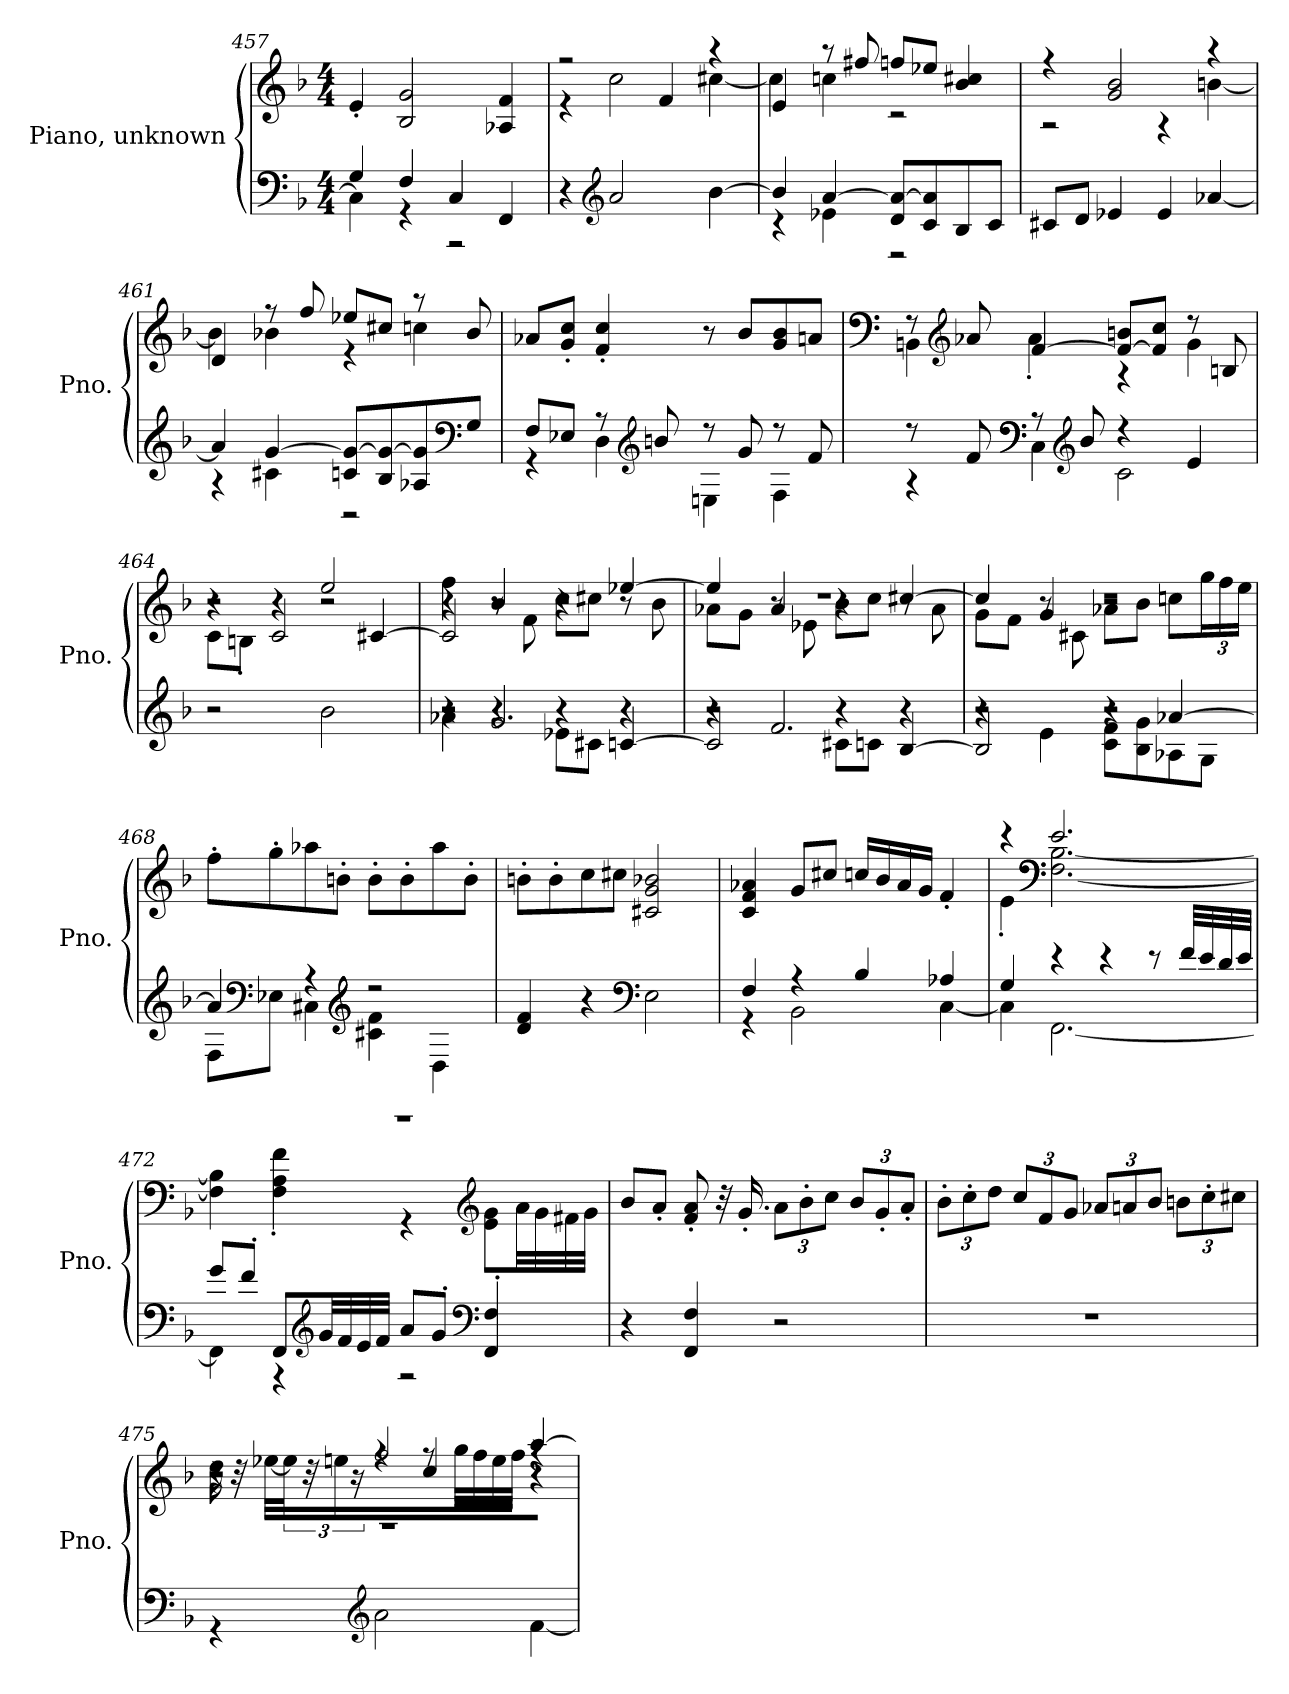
**kern	**kern
*part1	*part1
*staff2	*staff1
*I"Piano, unknown	*
*I'Pno.	*
*clefF4	*clefG2
*k[b-]	*k[b-]
*M4/4	*M4/4
=457	=457
*^	*
4G/	4C\]	4e'/
4F/	4r	2B-/ 2g/
4C/	2r	.
4FF/	.	4A-X/ 4f/
*v	*v	*
=458	=458
*	*^
4r	2r	4r
*clefG2	*	*
2a/	.	2cc\
.	4f/	.
[4b-\	4r	[4cc#X\
=459	=459	=459
*^	*	*
4b-/]	4r	4e/	4cc#\]
[4a/	4e-X\	8r	4ccn\
.	.	8ff#X/	.
8d/ 8a/_L	2r	8ffn/L	2r
8c/ 8a/]	.	8ee-X/J	.
8B-/	.	4b-/ 4cc#X/	.
8c/J	.	.	.
*v	*v	*	*
!!LO:LB:g=z	!!
=460	=460	=460
8c#X/L	4r	2r
8d/J	.	.
4e-X/	2g/ 2b-/	.
4e-/	.	4r
[4a-X/	4r	[4bn\
=461	=461	=461
*^	*	*
4a-/]	4r	4d/	4b\]
[4g/	4c#X\	8r	4b-X\
.	.	8ff/	.
8cn/ 8g/_L	2r	8ee-X/L	4r
8B-/ 8g/_	.	8cc#X/J	.
8A-X/ 8g/]	.	8r	4ccn\
*clefF4	*	*	*
8G/J	.	8b-/	.
*	*	*v	*v
=462	=462	=462
8F/L	4r	8a-X/L
8E-X/J	.	8g/' 8cc/'J
8r	4D\	4f/' 4cc/'
*clefG2	*	*
8bn/	.	.
8r	4En\	8r
8g/	.	8b-/L
8r	4F\	8g/ 8b-/
8f/	.	8an/J
!!LO:LB:g=z
=463	=463	=463
*	*	*clefF4
*	*	*^
8r	4r	8r	4BBn\
*	*	*clefG2	*
8f/	.	8a-X/	.
*clefF4	*	*	*
8r	4C\	[4f/	4a-'\
*clefG2	*	*	*
8b-/	.	.	.
4r	2c\	8f/_ 8bn/L	4r
.	.	8f/] 8cc/J	.
4e/	.	8r	4g\
.	.	8Bn/	.
*v	*v	*	*
=464	=464	=464
*	*	*^
2r	2r	8c\L	4r
.	.	8Bn'\J	.
.	.	4r	2c/
2b-\	2ee/	2r	.
.	.	.	[4c#X/
=465	=465	=465	=465
*^	*	*	*
*	*^	*	*	*
4r	4a-X\	2r	4r	4ff\	2c#/]
2.g/	4r	.	4b-/	8r	.
.	.	.	.	8f\	.
.	8e-X\L	4r	2r	8cc\L	4r
.	8c#X\J	.	.	8cc#X\J	.
.	4r	[4cn/	.	8r	[4ee-X/
.	.	.	.	8b-\	.
!!LO:LB:g=z	!!	!!
=466	=466	=466	=466	=466	=466
4r	2r	2c/]	1r	8a-X\L	4ee-/]
.	.	.	.	8g\J	.
2.f/	.	.	.	8r	4a-/
.	.	.	.	8e-X\	.
.	8c#X\L	4r	.	8b-\L	4r
.	8cn\J	.	.	8cc\J	.
.	4r	[4B-/	.	8r	[4cc#X/
.	.	.	.	8a-\	.
=467	=467	=467	=467	=467	=467
2r	4r	2B-/]	1r	8g\L	4cc#/]
.	.	.	.	8f\J	.
.	4e\	.	.	8r	4g/
.	.	.	.	8c#X\	.
4r	8c\ 8f\L	2r	.	8a-X\L	2r
.	8B-\ 8g\	.	.	8b-\J	.
[4a-X/	8A-X\	.	.	8ccn\L	.
*	*	*	*	*Xbrackettup	*
.	8G\J	.	.	24gg\L	.
.	.	.	.	24ff\	.
.	.	.	.	24ee\JJ	.
*	*v	*v	*	*	*
*	*	*v	*v	*v
=468	=468	=468
4a-/]	8F\L	8ff'\L
*clefF4	*	*
.	8E-X\J	8gg'\
4r	4C#X\	8aa-X\
.	.	8bn'\J
*clefG2	*	*
2r	4c#X\ 4f\	8b'\L
.	.	8b'\
.	4D\	8aa-\
.	.	8b'\J
*v	*v	*
!!LO:PB:g=z
=469	=469
4d/ 4f/	8bn'\L
.	8b'\
4r	8cc\
.	8cc#X\J
*clefF4	*
2E\	2c#X/ 2g/ 2b-X/
=470	=470
*^	*
4F/	4r	4c/ 4f/ 4a-X/
4r	2BB-\	8g/L
.	.	8cc#X/J
4B-/	.	16ccn/LL
.	.	16b-/
.	.	16a-/
.	.	16g/JJ
4A-X/	[4C\	4f'/
=471	=471	=471
*	*	*^
4G/	4C\]	4r	4e'\
*	*	*clefF4	*
4r	[2.FF\	2.e/	[2.F\ [2.B-\
4r	.	.	.
8r	.	.	.
32f/LLL	.	.	.
32e/	.	.	.
32d/	.	.	.
32e/JJJ	.	.	.
!!LO:LB:g=z	!!
=472	=472	=472	=472
8g/L	4FF\]	1r	4F\] 4B-\]
8f'/J	.	.	.
8FF/L	4r	.	4F\' 4A\' 4f\'
*clefG2	*	*	*
32g/LL	.	.	.
32f/	.	.	.
32e/	.	.	.
32f/JJJ	.	.	.
8a/L	2r	.	4r
8g'/J	.	.	.
*clefF4	*	*clefG2	*
4FF/' 4F/'	.	.	8e\ 8g\L
.	.	.	32a\LL
.	.	.	32g\
.	.	.	32f#X\
.	.	.	32g\JJJ
*v	*v	*	*
*	*v	*v
=473	=473
4r	8b-/L
.	8a'/J
4FF/ 4F/	8f/' 8a/'
.	32r
.	16.g'/
2r	12a\L
.	12b-'\
.	12cc\J
.	12b-/L
.	12g'/
.	12a'/J
=474	=474
1r	12b-'\L
.	12cc'\
.	12dd\J
.	12cc/L
.	12f/
.	12g/J
.	12a-X/L
.	12an/
.	12b-/J
.	12bn\L
.	12cc'\
.	12cc#X\J
!!LO:LB:g=z
=475	=475
*^	*^
*	*	*	*^
1r	4r	4r	16dd\	2r
.	.	.	32r	.
.	.	.	[32ee-X\LLL	.
*	*	*	*brackettup	*
.	.	.	48ee-\JJJ]	.
.	.	.	48r	.
.	.	.	24een\	.
.	.	.	24r	.
*clefG2	*	*	*	*
.	2a\	2ff/	4r	.
.	.	.	8r	4cc/
.	.	.	32gg\LLL	.
.	.	.	32ff\	.
.	.	.	32ee\	.
.	.	.	32ff\JJJ	.
.	[4f\	[4aa/	4r	4r
*v	*v	*	*	*
*	*v	*v	*v
=	=
*-	*-
